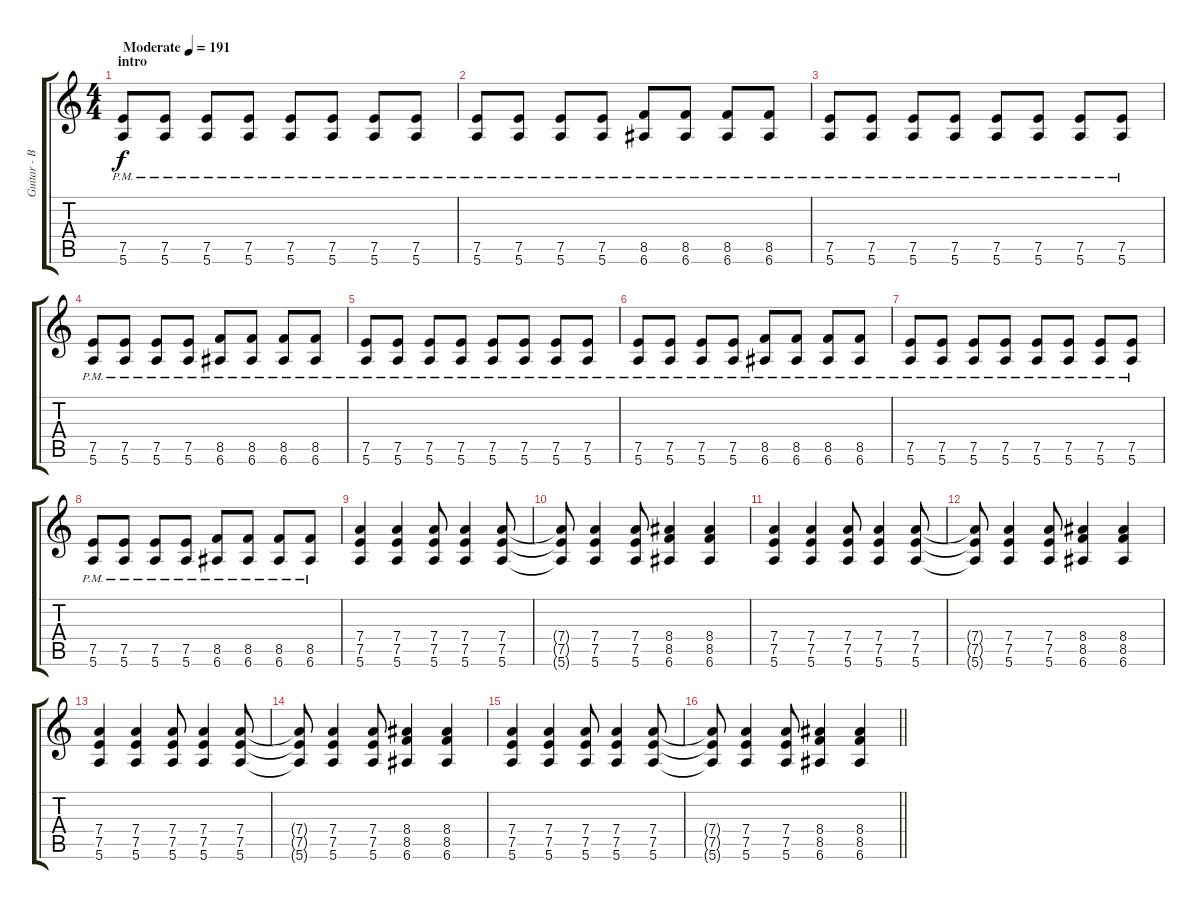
\track ("Guitar - Big John Duncan" "Guitar - B") {instrument distortionguitar}
\staff {score tabs}
\tuning (E4 B3 G3 D3 A2 E2) {hide}
\ts (4 4)
\section ("" "intro")
\tempo (191 "Moderate")
\clef g2
\ks c
(7.5{pm} 5.6{pm}).8{dy f instrument distortionguitar} (7.5{pm} 5.6{pm}).8 (7.5{pm} 5.6{pm}).8 (7.5{pm} 5.6{pm}).8 (7.5{pm} 5.6{pm}).8 (7.5{pm} 5.6{pm}).8 (7.5{pm} 5.6{pm}).8 (7.5{pm} 5.6{pm}).8 |
(7.5{pm} 5.6{pm}).8 (7.5{pm} 5.6{pm}).8 (7.5{pm} 5.6{pm}).8 (7.5{pm} 5.6{pm}).8 (8.5{pm} 6.6{pm}).8 (8.5{pm} 6.6{pm}).8 (8.5{pm} 6.6{pm}).8 (8.5{pm} 6.6{pm}).8 |
(7.5{pm} 5.6{pm}).8 (7.5{pm} 5.6{pm}).8 (7.5{pm} 5.6{pm}).8 (7.5{pm} 5.6{pm}).8 (7.5{pm} 5.6{pm}).8 (7.5{pm} 5.6{pm}).8 (7.5{pm} 5.6{pm}).8 (7.5{pm} 5.6{pm}).8 |
(7.5{pm} 5.6{pm}).8 (7.5{pm} 5.6{pm}).8 (7.5{pm} 5.6{pm}).8 (7.5{pm} 5.6{pm}).8 (8.5{pm} 6.6{pm}).8 (8.5{pm} 6.6{pm}).8 (8.5{pm} 6.6{pm}).8 (8.5{pm} 6.6{pm}).8 |
(7.5{pm} 5.6{pm}).8 (7.5{pm} 5.6{pm}).8 (7.5{pm} 5.6{pm}).8 (7.5{pm} 5.6{pm}).8 (7.5{pm} 5.6{pm}).8 (7.5{pm} 5.6{pm}).8 (7.5{pm} 5.6{pm}).8 (7.5{pm} 5.6{pm}).8 |
(7.5{pm} 5.6{pm}).8 (7.5{pm} 5.6{pm}).8 (7.5{pm} 5.6{pm}).8 (7.5{pm} 5.6{pm}).8 (8.5{pm} 6.6{pm}).8 (8.5{pm} 6.6{pm}).8 (8.5{pm} 6.6{pm}).8 (8.5{pm} 6.6{pm}).8 |
(7.5{pm} 5.6{pm}).8 (7.5{pm} 5.6{pm}).8 (7.5{pm} 5.6{pm}).8 (7.5{pm} 5.6{pm}).8 (7.5{pm} 5.6{pm}).8 (7.5{pm} 5.6{pm}).8 (7.5{pm} 5.6{pm}).8 (7.5{pm} 5.6{pm}).8 |
(7.5{pm} 5.6{pm}).8 (7.5{pm} 5.6{pm}).8 (7.5{pm} 5.6{pm}).8 (7.5{pm} 5.6{pm}).8 (8.5{pm} 6.6{pm}).8 (8.5{pm} 6.6{pm}).8 (8.5{pm} 6.6{pm}).8 (8.5{pm} 6.6{pm}).8 |
(7.4 7.5 5.6).4 (7.4 7.5 5.6).4 (7.4 7.5 5.6).8 (7.4 7.5 5.6).4 (7.4 7.5 5.6).8 |
(7.4{t} 7.5{t} 5.6{t}).8 (7.4 7.5 5.6).4 (7.4 7.5 5.6).8 (8.4 8.5 6.6).4 (8.4 8.5 6.6).4 |
(7.4 7.5 5.6).4 (7.4 7.5 5.6).4 (7.4 7.5 5.6).8 (7.4 7.5 5.6).4 (7.4 7.5 5.6).8 |
(7.4{t} 7.5{t} 5.6{t}).8 (7.4 7.5 5.6).4 (7.4 7.5 5.6).8 (8.4 8.5 6.6).4 (8.4 8.5 6.6).4 |
(7.4 7.5 5.6).4 (7.4 7.5 5.6).4 (7.4 7.5 5.6).8 (7.4 7.5 5.6).4 (7.4 7.5 5.6).8 |
(7.4{t} 7.5{t} 5.6{t}).8 (7.4 7.5 5.6).4 (7.4 7.5 5.6).8 (8.4 8.5 6.6).4 (8.4 8.5 6.6).4 |
(7.4 7.5 5.6).4 (7.4 7.5 5.6).4 (7.4 7.5 5.6).8 (7.4 7.5 5.6).4 (7.4 7.5 5.6).8 |
\barLineRight lightlight
(7.4{t} 7.5{t} 5.6{t}).8 (7.4 7.5 5.6).4 (7.4 7.5 5.6).8 (8.4 8.5 6.6).4 (8.4 8.5 6.6).4
